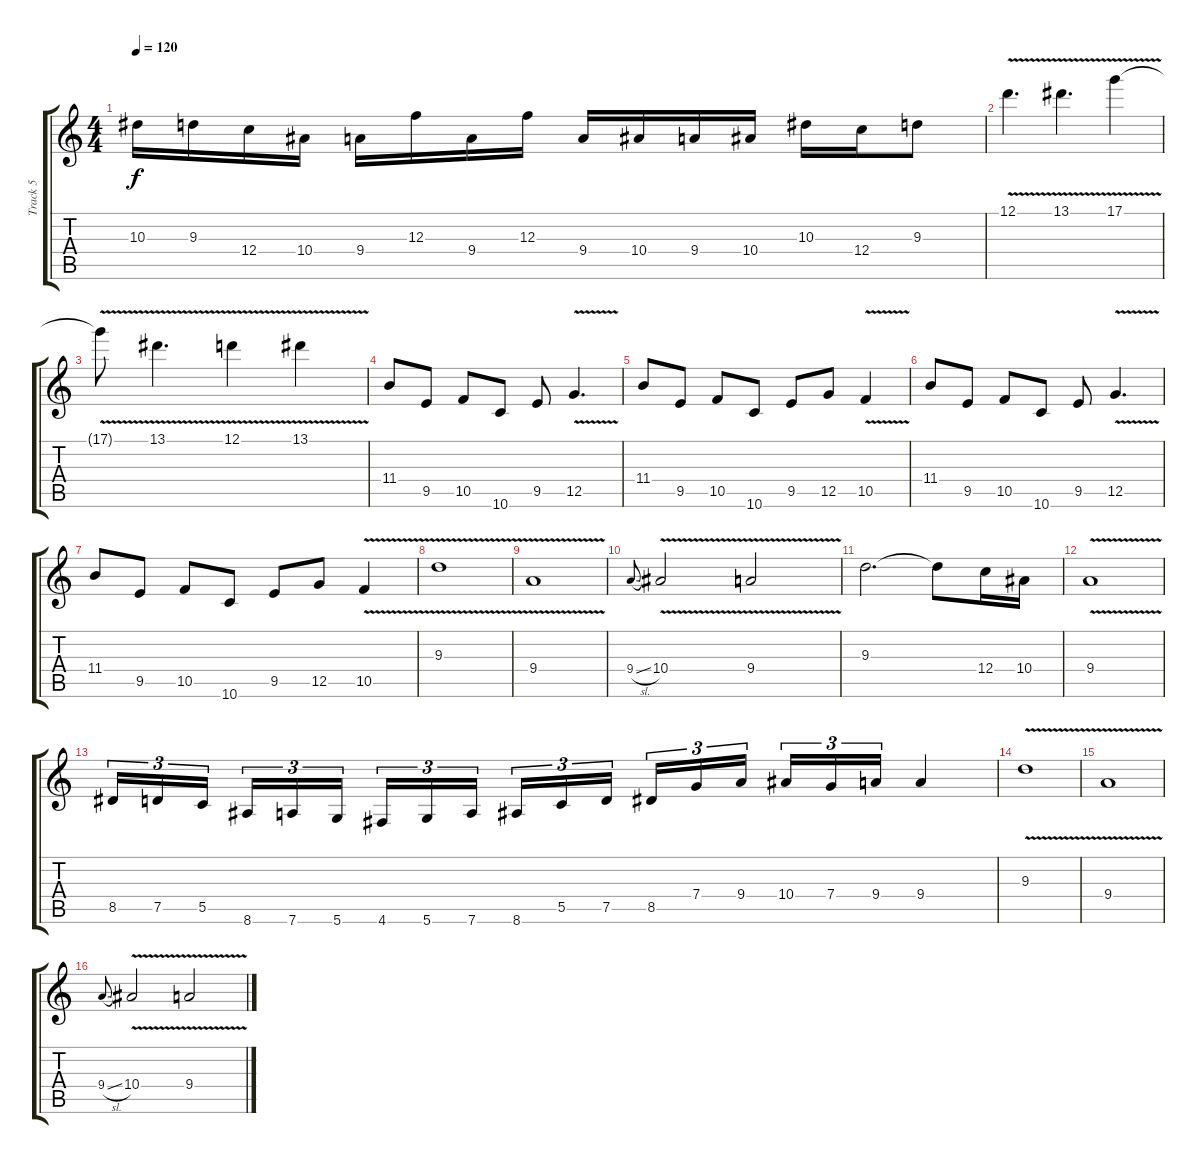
\track ("Track 5" "Track 5") {instrument distortionguitar}
\staff {score tabs}
\tuning (D4 A3 F3 C3 G2 D2) {hide}
\ts (4 4)
\tempo 120
\clef g2
\ks c
10.3.16{dy f} 9.3.16 12.4.16 10.4.16 9.4.16 12.3.16 9.4.16 12.3.16 9.4.16 10.4.16 9.4.16 10.4.16 10.3.16 12.4.16 9.3.8 |
12.1{v}.4{d} 13.1{v}.4{d} 17.1{v}.4 |
17.1{t}.8 13.1{v}.4{d} 12.1{v}.4 13.1{v}.4 |
11.4.8 9.5.8 10.5.8 10.6.8 9.5.8 12.5{v}.4{d} |
11.4.8 9.5.8 10.5.8 10.6.8 9.5.8 12.5.8 10.5{v}.4 |
11.4.8 9.5.8 10.5.8 10.6.8 9.5.8 12.5{v}.4{d} |
11.4.8 9.5.8 10.5.8 10.6.8 9.5.8 12.5.8 10.5{v}.4 |
9.3{v}.1 |
9.4{v}.1 |
9.4{sl}.8{gr onbeat} 10.4{v}.2 9.4{v}.2 |
9.3.2{d} 9.3{t}.8 12.4.16 10.4.16 |
9.4{v}.1 |
8.5.16{tu (3 2)} 7.5.16{tu (3 2)} 5.5.16{tu (3 2) beam splitsecondary} 8.6.16{tu (3 2)} 7.6.16{tu (3 2)} 5.6.16{tu (3 2)} 4.6.16{tu (3 2)} 5.6.16{tu (3 2)} 7.6.16{tu (3 2) beam splitsecondary} 8.6.16{tu (3 2)} 5.5.16{tu (3 2)} 7.5.16{tu (3 2)} 8.5.16{tu (3 2)} 7.4.16{tu (3 2)} 9.4.16{tu (3 2) beam splitsecondary} 10.4.16{tu (3 2)} 7.4.16{tu (3 2)} 9.4.16{tu (3 2)} 9.4.4 |
9.3{v}.1 |
9.4{v}.1 |
9.4{sl}.8{gr onbeat} 10.4{v}.2 9.4{v}.2
